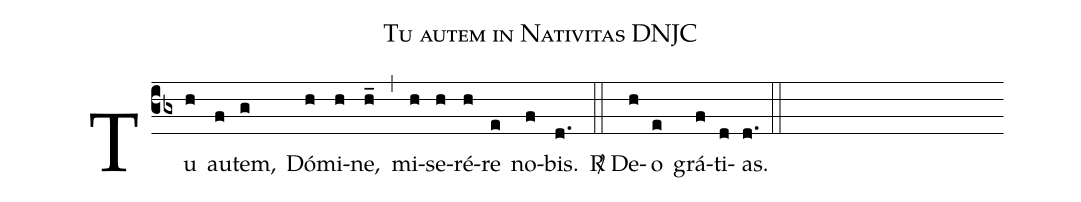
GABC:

name:Tu autem in Nativitas DNJC;
%%
(cb3) Tu(h) au(f)tem,(g) Dó(h)mi(h)ne,(h_) (,) mi(h)se(h)ré(h)re(e) no(f)bis.(d.) (::)
<sp>R/</sp> De(h)o(e) grá(f)ti(d)as.(d.) (::)
